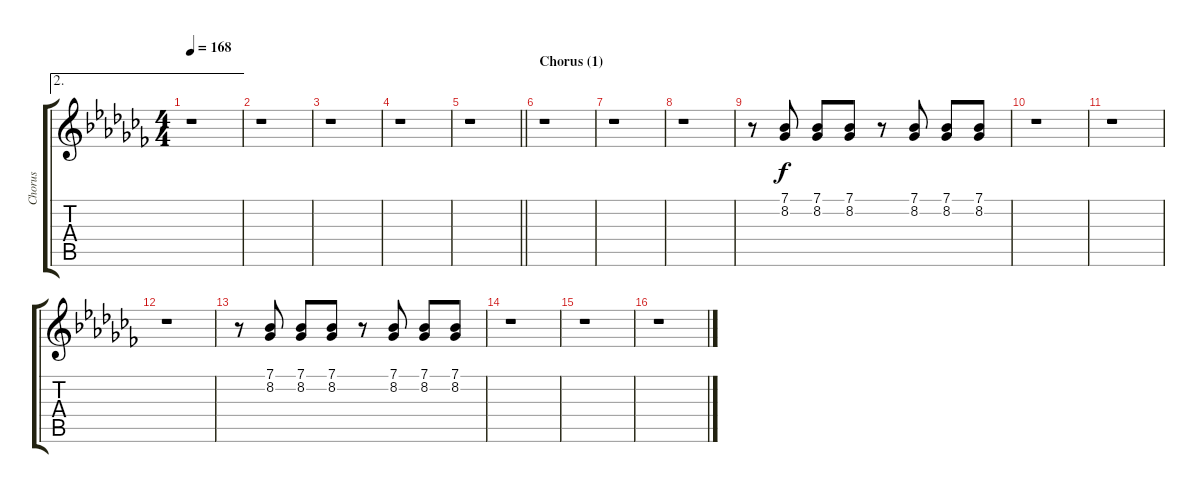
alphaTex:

\track ("Chorus" "Chorus") {instrument sopranosax}
\staff {score tabs}
\tuning (Eb4 Bb3 Gb3 Db3 Ab2 Eb2) {hide}
\ae 2
\ts (4 4)
\tempo 168
\clef g2
\ks abminor
r.1{dy f} |
r.1 |
r.1 |
r.1 |
\barLineRight lightlight
r.1 |
\section ("" "Chorus (1)")
r.1 |
r.1 |
r.1 |
r.8 (7.1 8.2).8 (7.1 8.2).8 (7.1 8.2).8 r.8 (7.1 8.2).8 (7.1 8.2).8 (7.1 8.2).8 |
r.1 |
r.1 |
r.1 |
r.8 (7.1 8.2).8 (7.1 8.2).8 (7.1 8.2).8 r.8 (7.1 8.2).8 (7.1 8.2).8 (7.1 8.2).8 |
r.1 |
r.1 |
r.1
